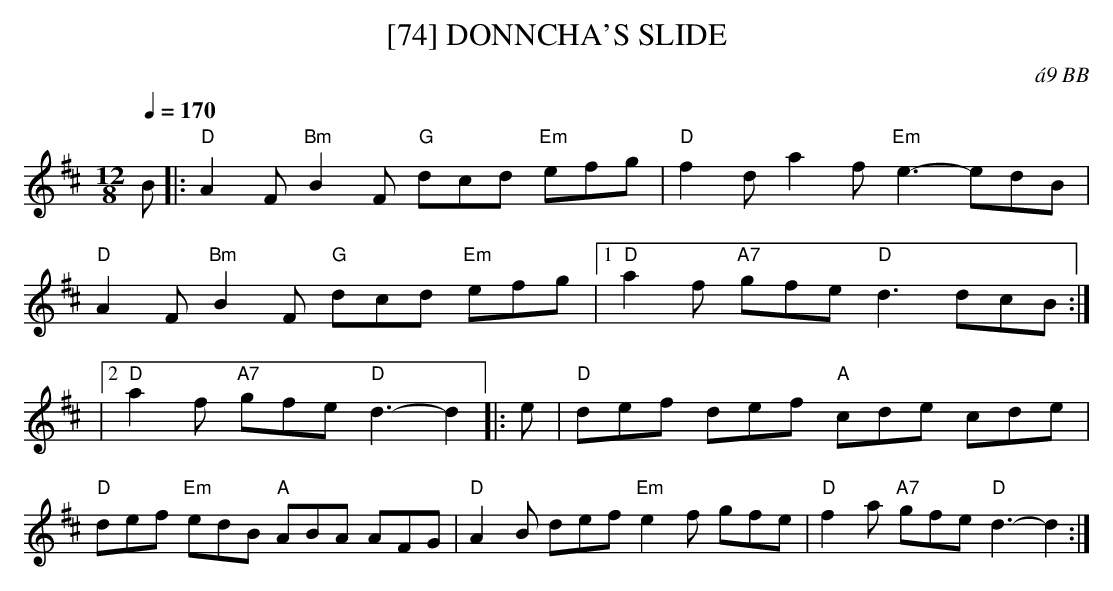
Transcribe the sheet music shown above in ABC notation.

X:1
T:[74] DONNCHA'S SLIDE
C:\'a9 BB
Q:1/4=170
M:12/8
L:1/8
K:D
B|:"D"A2 F "Bm"B2 F "G"dcd "Em"efg|"D"f2 d a2 f "Em"e3-edB|
"D"A2 F "Bm"B2 F "G"dcd "Em"efg|1 "D"a2 f "A7"gfe "D"d3 dcB :|
|2 "D"a2 f "A7"gfe "D"d3-d2|: e|"D"def def "A"cde cde|
"D"def "Em"edB "A"ABA AFG|"D"A2 B def "Em"e2 f gfe|\
"D"f2 a "A7"gfe "D"d3-d2 :|
